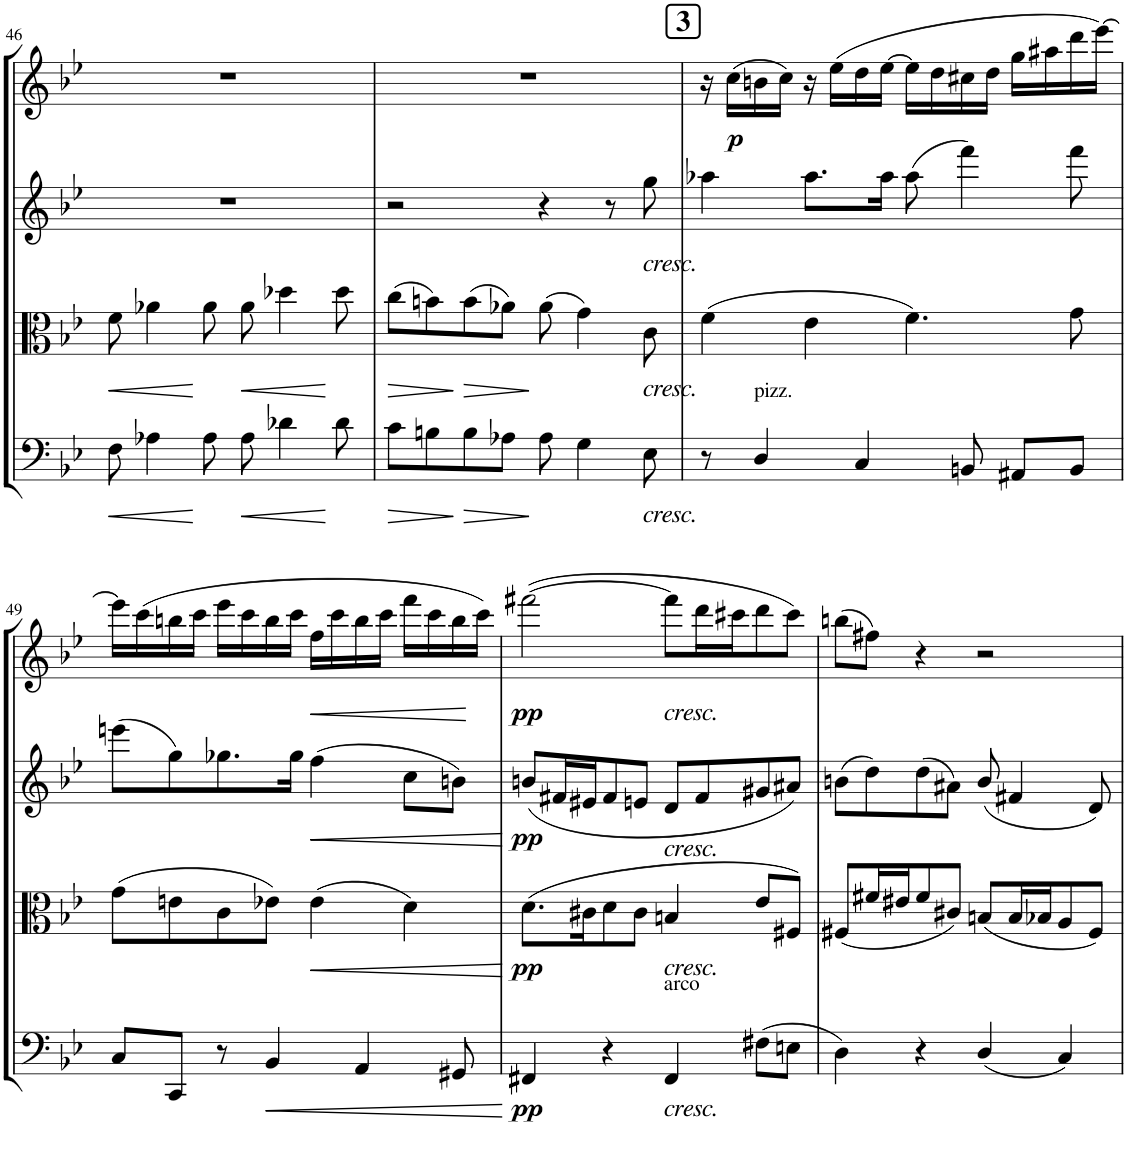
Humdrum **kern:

**kern	**dynam	**kern	**dynam	**kern	**dynam	**kern	**dynam
*part4	*part4	*part3	*part3	*part2	*part2	*part1	*part1
*staff4	*staff4	*staff3	*staff3	*staff2	*staff2	*staff1	*staff1
*I"Violoncello	*	*I"Viola	*	*I"Violin II	*	*I"Violin I	*
*I'Vc	*	*I'Vla	*	*I'Vln	*	*I'Vln	*
!!LO:PB:g=z
*clefF4	*	*clefC3	*	*clefG2	*	*clefG2	*
*k[b-e-]	*	*k[b-e-]	*	*k[b-e-]	*	*k[b-e-]	*
*M4/4	*	*M4/4	*	*M4/4	*	*M4/4	*
=46	=46	=46	=46	=46	=46	=46	=46
!	!LO:HP:b	!	!LO:HP:b	!	!	!	!
8F\	<	8f\	<	1r	.	1r	.
4A-X\	.	4a-X\	.	.	.	.	.
8A-\	[	8a-\	[	.	.	.	.
!	!LO:HP:b	!	!LO:HP:b	!	!	!	!
8A-\	<	8a-\	<	.	.	.	.
4d-X\	.	4dd-X\	.	.	.	.	.
8d-\	[	8dd-\	[	.	.	.	.
=47	=47	=47	=47	=47	=47	=47	=47
!	!LO:HP:b	!	!LO:HP:b	!	!	!	!
8c\L	>	(8cc\L	>	2r	.	1r	.
8Bn\	.	8bn\)	.	.	.	.	.
!	!LO:HP:n=1:b	!	!LO:HP:n=1:b	!	!	!	!
8B\	] >	(8b\	] >	.	.	.	.
8A-X\J	.	8a-X\J)	.	.	.	.	.
8A-\	]	(8a-\	]	4r	.	.	.
4G\	.	4g\)	.	.	.	.	.
.	.	.	.	8r	.	.	.
!	!	!	!	!LO:TX:b:i:t=cresc.	!	!	!
!	!	!LO:TX:b:i:t=cresc.	!	!	!	!	!
!LO:TX:b:i:t=cresc.	!	!	!	!	!	!	!
8E-\	.	8c\	.	8gg\	.	.	.
!!LO:REH:place=s1:a:B:cj:fs=14:t=3
=48	=48	=48	=48	=48	=48	=48	=48
8r	.	(4f\	.	4aa-X\	.	16r	.
!	!	!	!	!	!	!	!LO:DY:b
.	.	.	.	.	.	(16cc\LL	p
!LO:TX:a:t=pizz.	!	!	!	!	!	!	!
4D/	.	.	.	.	.	16bn\	.
.	.	.	.	.	.	16cc\JJ)	.
.	.	4e-\	.	8.aa-\L	.	16r	.
.	.	.	.	.	.	(16ee-\LL	.
4C/	.	.	.	.	.	16dd\	.
.	.	.	.	16aa-\Jk	.	[16ee-\JJ	.
.	.	4.f\)	.	(8aa-\	.	16ee-\LL]	.
.	.	.	.	.	.	16dd\	.
8BBn/	.	.	.	4fff\)	.	16cc#X\	.
.	.	.	.	.	.	16dd\JJ	.
8AA#X/L	.	.	.	.	.	16gg\LL	.
.	.	.	.	.	.	16aa#X\	.
8BB/J	.	8g\	.	8fff\	.	16ddd\	.
.	.	.	.	.	.	[16eee-\JJ)	.
!!LO:LB:g=z
=49	=49	=49	=49	=49	=49	=49	=49
8C/L	.	(8g\L	.	(8eeen\L	.	16eee-\LL]	.
.	.	.	.	.	.	(16ccc\	.
8CC/J	.	8en\	.	8gg\)	.	16bbn\	.
.	.	.	.	.	.	16ccc\JJ	.
8r	.	8c\	.	8.gg-X\	.	16eee-\LL	.
.	.	.	.	.	.	16ccc\	.
!	!LO:HP:b	!	!	!	!	!	!
4BB-/	<	8e-X\J)	.	.	.	16bb\	.
.	.	.	.	16gg-\Jk	.	16ccc\JJ	.
!	!	!	!LO:HP:b	!	!LO:HP:b	!	!LO:HP:b
.	.	(4e-\	<	(4ff\	<	16ff\LL	<
.	.	.	.	.	.	16ccc\	.
4AA/	.	.	.	.	.	16bb\	.
.	.	.	.	.	.	16ccc\JJ	.
.	.	4d\)	.	8cc\L	.	16fff\LL	.
.	.	.	.	.	.	16ccc\	.
8GG#X/	.	.	.	8bn\J)	.	16bb\	.
.	.	.	.	.	.	16ccc\JJ)	[
.	[	.	[	.	[	.	.
=50	=50	=50	=50	=50	=50	=50	=50
!	!LO:DY:b	!	!LO:DY:b	!	!LO:DY:b	!	!LO:DY:b
4FF#X/	pp	(8.d\L	pp	(8bn/L	pp	([2fff#X\	pp
.	.	.	.	16f#X/L	.	.	.
.	.	16c#X\K	.	16e#X/J	.	.	.
4r	.	8d\	.	8f#/	.	.	.
.	.	8c#\J	.	8en/J	.	.	.
!	!	!	!	!	!	!LO:TX:b:i:t=cresc.	!
!	!	!	!	!LO:TX:b:i:t=cresc.	!	!	!
!	!	!LO:TX:b:i:t=cresc.	!	!	!	!	!
!LO:TX:a:t=arco	!	!	!	!	!	!	!
!LO:TX:b:i:t=cresc.	!	!	!	!	!	!	!
4FF#/	.	4Bn/	.	8d/L	.	8fff#\L]	.
.	.	.	.	8f#/	.	16ddd\L	.
.	.	.	.	.	.	16ccc#X\J	.
(8F#X\L	.	8e-/L	.	8g#X/	.	8ddd\	.
8En\J	.	8F#X/J)	.	8a#X/J)	.	8ccc#\J)	.
=51	=51	=51	=51	=51	=51	=51	=51
4D\)	.	(8F#X/L	.	(8bn\L	.	(8bbn\L	.
.	.	16f#X/L	.	8dd\)	.	8ff#X\J)	.
.	.	16e#X/J	.	.	.	.	.
4r	.	8f#/	.	(8dd\	.	4r	.
.	.	8c#X/J)	.	8a#X\J)	.	.	.
(4D/	.	(8Bn/L	.	(8b/	.	2r	.
.	.	16B/L	.	4f#X/	.	.	.
.	.	16B-X/J	.	.	.	.	.
4C/)	.	8A/	.	.	.	.	.
.	.	8F#/J)	.	8d/)	.	.	.
=	=	=	=	=	=	=	=
*-	*-	*-	*-	*-	*-	*-	*-
